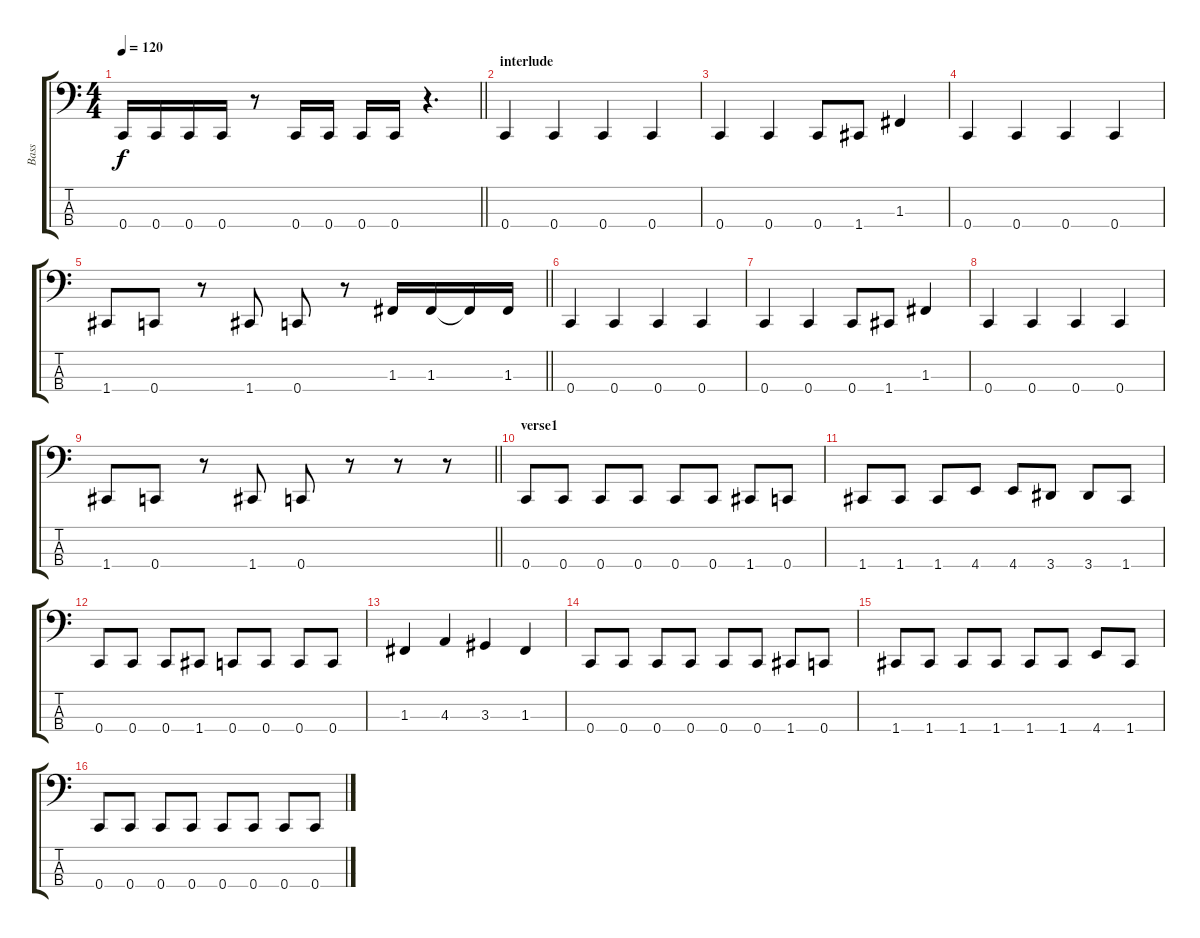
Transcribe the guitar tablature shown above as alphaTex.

\track ("Bass" "Bass") {instrument slapbass2}
\staff {score tabs}
\tuning (Eb2 Bb1 F1 C1) {hide}
\ts (4 4)
\tempo 120
\clef f4
\barLineRight lightlight
\ks c
0.4.16{dy f} 0.4.16 0.4.16 0.4.16 r.8 0.4.16 0.4.16 0.4.16 0.4.16 r.4{d} |
\section ("" "interlude")
0.4.4 0.4.4 0.4.4 0.4.4 |
0.4.4 0.4.4 0.4.8 1.4.8 1.3.4 |
0.4.4 0.4.4 0.4.4 0.4.4 |
\barLineRight lightlight
1.4.8 0.4.8 r.8 1.4.8 0.4.8 r.8 1.3.16 1.3.16 1.3{t}.16 1.3.16 |
0.4.4 0.4.4 0.4.4 0.4.4 |
0.4.4 0.4.4 0.4.8 1.4.8 1.3.4 |
0.4.4 0.4.4 0.4.4 0.4.4 |
\barLineRight lightlight
1.4.8 0.4.8 r.8 1.4.8 0.4.8 r.8 r.8 r.8 |
\section ("" "verse1")
0.4.8 0.4.8 0.4.8 0.4.8 0.4.8 0.4.8 1.4.8 0.4.8 |
1.4.8 1.4.8 1.4.8 4.4.8 4.4.8 3.4.8 3.4.8 1.4.8 |
0.4.8 0.4.8 0.4.8 1.4.8 0.4.8 0.4.8 0.4.8 0.4.8 |
1.3.4 4.3.4 3.3.4 1.3.4 |
0.4.8 0.4.8 0.4.8 0.4.8 0.4.8 0.4.8 1.4.8 0.4.8 |
1.4.8 1.4.8 1.4.8 1.4.8 1.4.8 1.4.8 4.4.8 1.4.8 |
0.4.8 0.4.8 0.4.8 0.4.8 0.4.8 0.4.8 0.4.8 0.4.8
